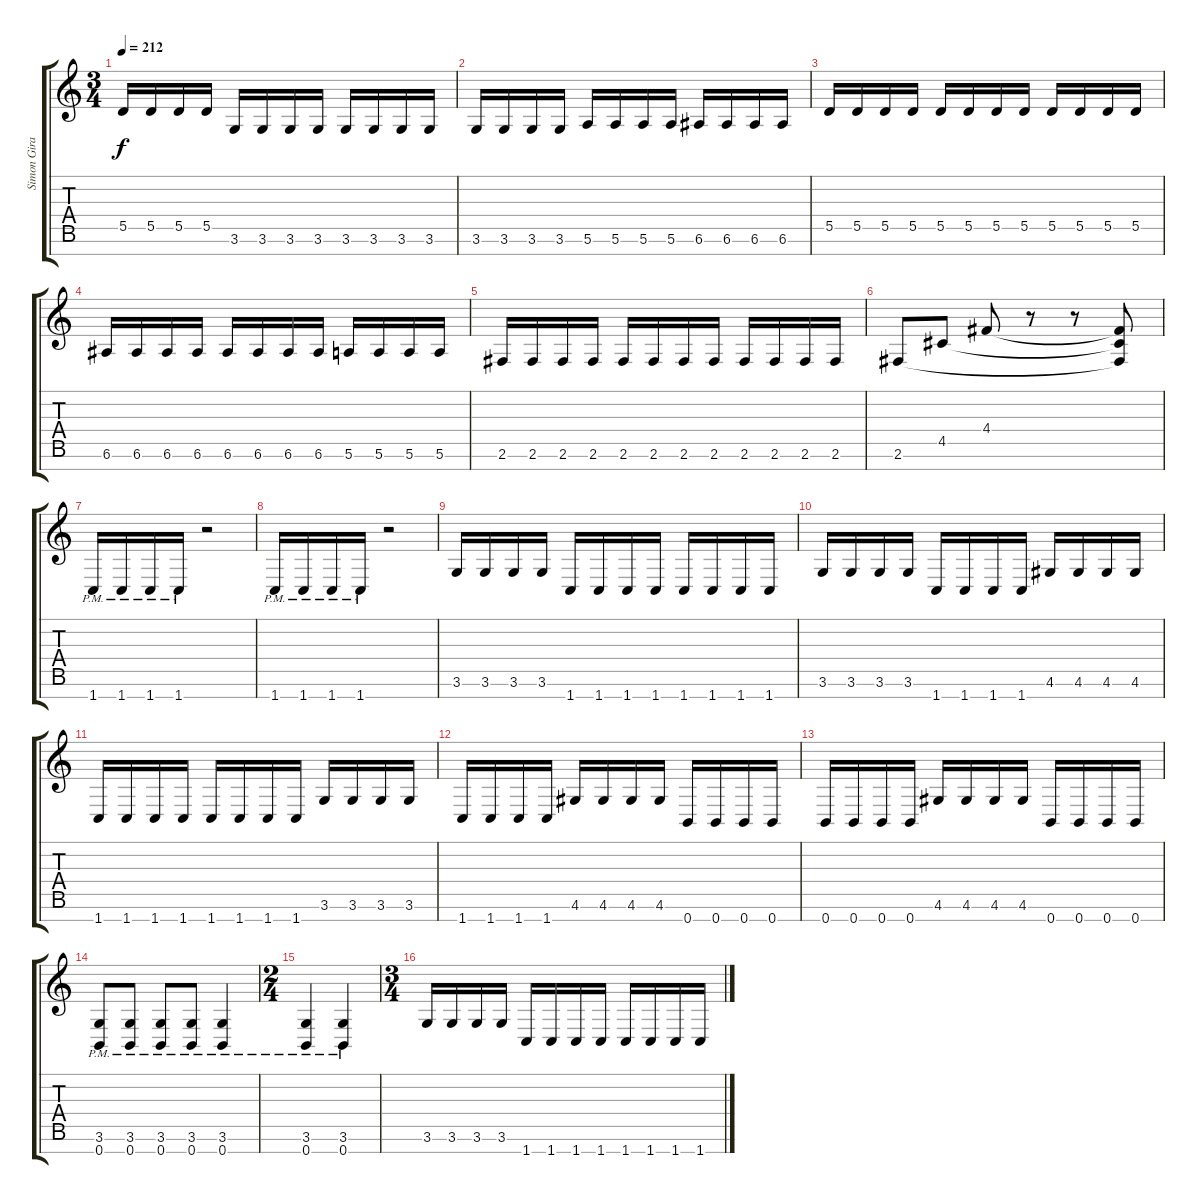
\track ("Simon Girard" "Simon Gira") {instrument distortionguitar}
\staff {score tabs}
\tuning (E4 B3 G3 D3 A2 E2 B1) {hide}
\ts (3 4)
\tempo 212
\clef g2
\ks c
5.5.16{dy f} 5.5.16 5.5.16 5.5.16 3.6.16 3.6.16 3.6.16 3.6.16 3.6.16 3.6.16 3.6.16 3.6.16 |
3.6.16 3.6.16 3.6.16 3.6.16 5.6.16 5.6.16 5.6.16 5.6.16 6.6.16 6.6.16 6.6.16 6.6.16 |
5.5.16 5.5.16 5.5.16 5.5.16 5.5.16 5.5.16 5.5.16 5.5.16 5.5.16 5.5.16 5.5.16 5.5.16 |
6.6.16 6.6.16 6.6.16 6.6.16 6.6.16 6.6.16 6.6.16 6.6.16 5.6.16 5.6.16 5.6.16 5.6.16 |
2.6.16 2.6.16 2.6.16 2.6.16 2.6.16 2.6.16 2.6.16 2.6.16 2.6.16 2.6.16 2.6.16 2.6.16 |
2.6.8 4.5.8 4.4.8 r.8 r.8 (4.4{t} 4.5{t} 2.6{t}).8 |
1.7{pm}.16 1.7{pm}.16 1.7{pm}.16 1.7{pm}.16 r.2 |
1.7{pm}.16 1.7{pm}.16 1.7{pm}.16 1.7{pm}.16 r.2 |
3.6.16 3.6.16 3.6.16 3.6.16 1.7.16 1.7.16 1.7.16 1.7.16 1.7.16 1.7.16 1.7.16 1.7.16 |
3.6.16 3.6.16 3.6.16 3.6.16 1.7.16 1.7.16 1.7.16 1.7.16 4.6.16 4.6.16 4.6.16 4.6.16 |
1.7.16 1.7.16 1.7.16 1.7.16 1.7.16 1.7.16 1.7.16 1.7.16 3.6.16 3.6.16 3.6.16 3.6.16 |
1.7.16 1.7.16 1.7.16 1.7.16 4.6.16 4.6.16 4.6.16 4.6.16 0.7.16 0.7.16 0.7.16 0.7.16 |
0.7.16 0.7.16 0.7.16 0.7.16 4.6.16 4.6.16 4.6.16 4.6.16 0.7.16 0.7.16 0.7.16 0.7.16 |
(3.6{pm} 0.7{pm}).8 (3.6{pm} 0.7{pm}).8 (3.6{pm} 0.7{pm}).8 (3.6{pm} 0.7{pm}).8 (3.6{pm} 0.7{pm}).4 |
\ts (2 4)
(3.6{pm} 0.7{pm}).4 (3.6{pm} 0.7{pm}).4 |
\ts (3 4)
3.6.16 3.6.16 3.6.16 3.6.16 1.7.16 1.7.16 1.7.16 1.7.16 1.7.16 1.7.16 1.7.16 1.7.16
